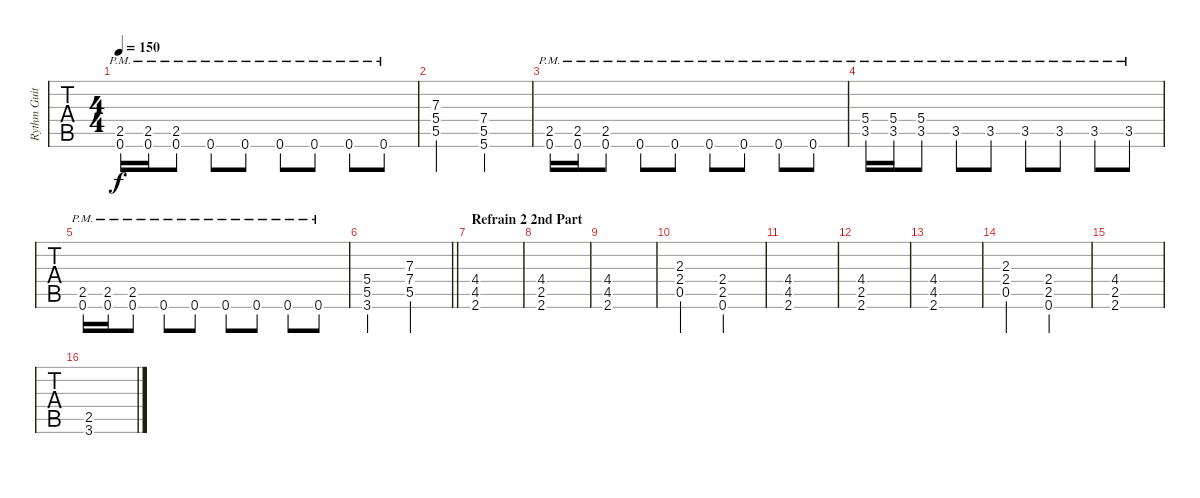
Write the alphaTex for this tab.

\track ("Rythm Guitar (Jose A. Garrido)" "Rythm Guit") {instrument distortionguitar}
\staff {tabs}
\tuning (Eb4 Bb3 Gb3 Db3 Ab2 Eb2) {hide}
\ts (4 4)
\tempo 150
\clef g2
\ks c
(2.5{pm} 0.6{pm}).16{dy f} (2.5{pm} 0.6{pm}).16 (2.5{pm} 0.6{pm}).8 0.6{pm}.8 0.6{pm}.8 0.6{pm}.8 0.6{pm}.8 0.6{pm}.8 0.6{pm}.8 |
(7.3 5.4 5.5).2 (7.4 5.5 5.6).2 |
(2.5{pm} 0.6{pm}).16 (2.5{pm} 0.6{pm}).16 (2.5{pm} 0.6{pm}).8 0.6{pm}.8 0.6{pm}.8 0.6{pm}.8 0.6{pm}.8 0.6{pm}.8 0.6{pm}.8 |
(5.4{pm} 3.5{pm}).16 (5.4{pm} 3.5{pm}).16 (5.4{pm} 3.5{pm}).8 3.5{pm}.8 3.5{pm}.8 3.5{pm}.8 3.5{pm}.8 3.5{pm}.8 3.5{pm}.8 |
(2.5{pm} 0.6{pm}).16 (2.5{pm} 0.6{pm}).16 (2.5{pm} 0.6{pm}).8 0.6{pm}.8 0.6{pm}.8 0.6{pm}.8 0.6{pm}.8 0.6{pm}.8 0.6{pm}.8 |
\barLineRight lightlight
(5.4 5.5 3.6).2 (7.3 7.4 5.5).2 |
\section ("" "Refrain 2 2nd Part")
(4.4 4.5 2.6).1 |
(4.4 2.5 2.6).1 |
(4.4 4.5 2.6).1 |
(2.3 2.4 0.5).2 (2.4 2.5 0.6).2 |
(4.4 4.5 2.6).1 |
(4.4 2.5 2.6).1 |
(4.4 4.5 2.6).1 |
(2.3 2.4 0.5).2 (2.4 2.5 0.6).2 |
(4.4 2.5 2.6).1 |
(2.5 3.6).1
